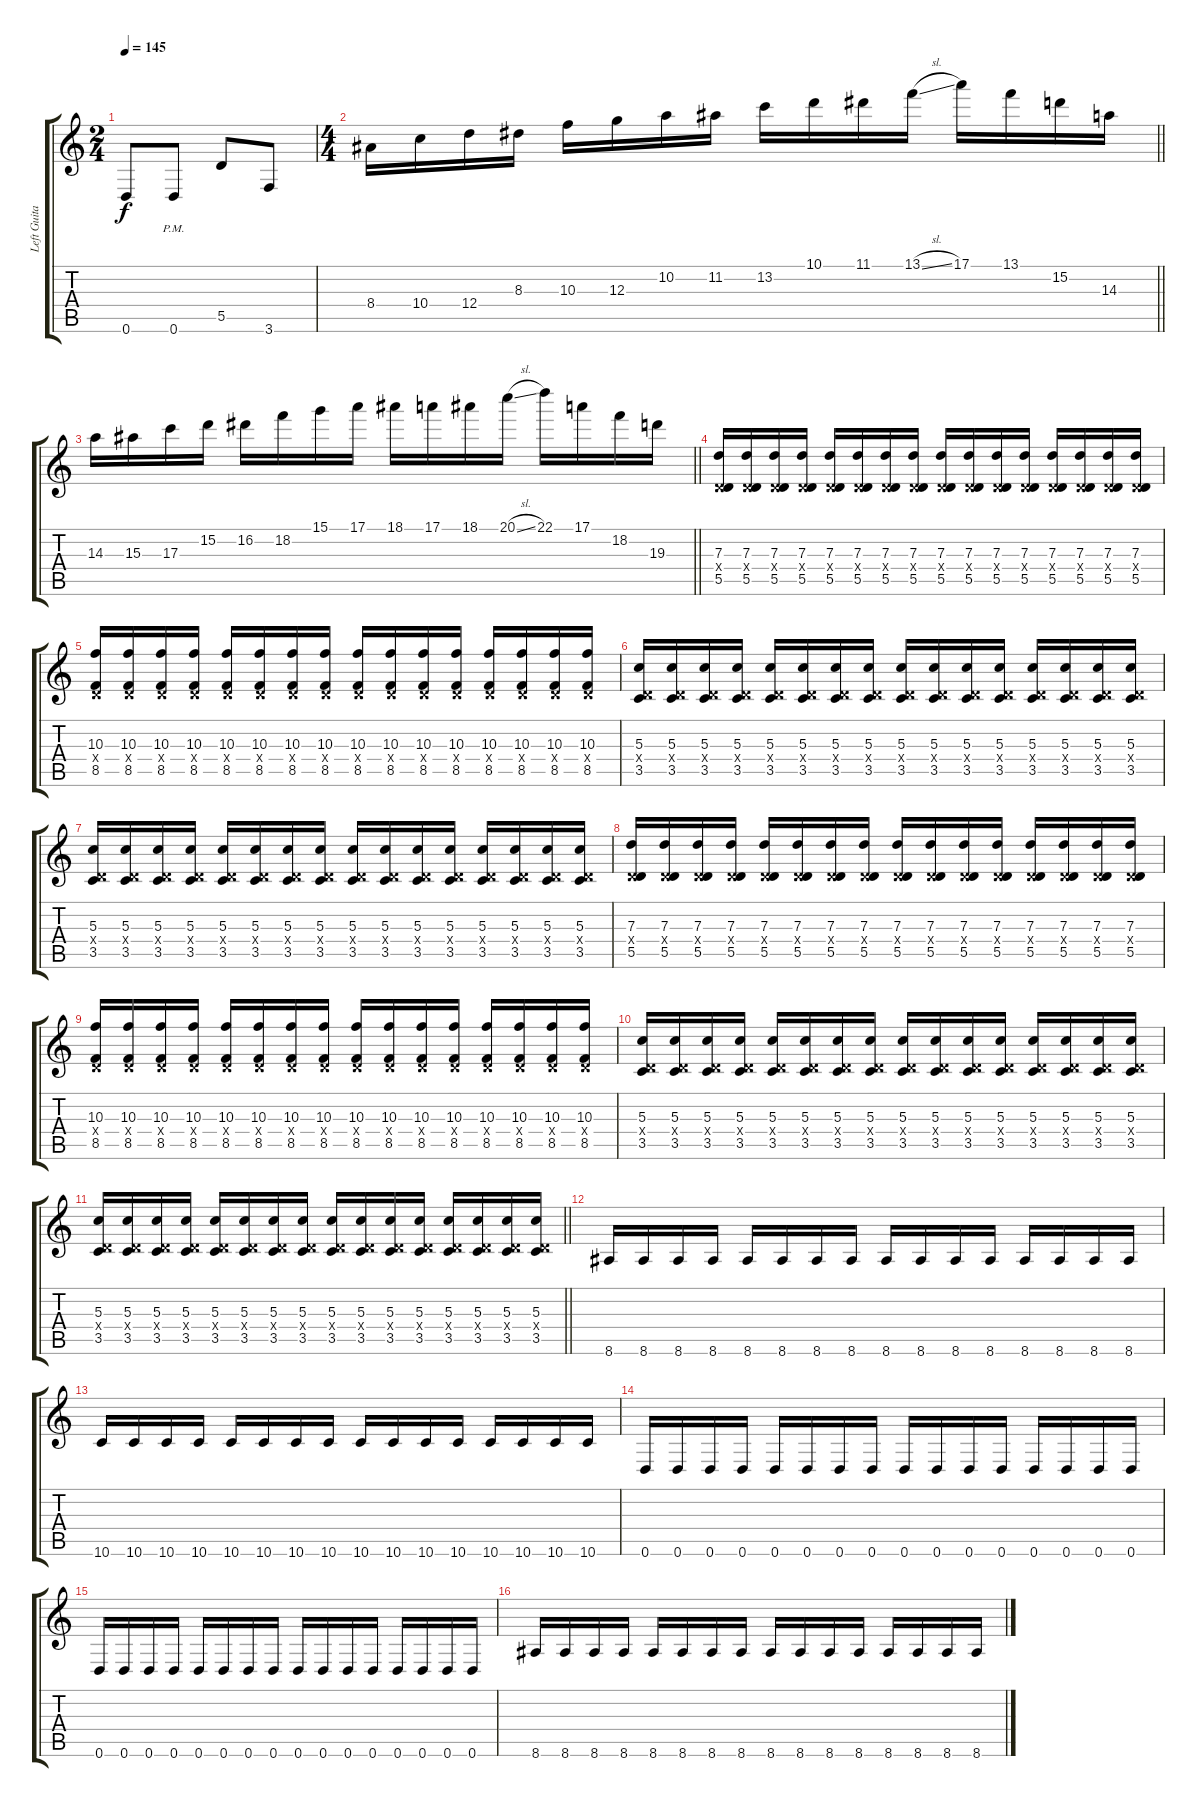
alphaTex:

\track ("Left Guitar" "Left Guita") {instrument distortionguitar}
\staff {score tabs}
\tuning (E4 B3 G3 D3 A2 D2) {hide}
\ts (2 4)
\tempo 145
\clef g2
\ks c
0.6.8{dy f} 0.6{pm}.8 5.5.8 3.6.8 |
\ts (4 4)
\barLineRight lightlight
8.4.16 10.4.16 12.4.16 8.3.16 10.3.16 12.3.16 10.2.16 11.2.16 13.2.16 10.1.16 11.1.16 13.1{sl}.16 17.1.16 13.1.16 15.2.16 14.3.16 |
\barLineRight lightlight
14.3.16 15.3.16 17.3.16 15.2.16 16.2.16 18.2.16 15.1.16 17.1.16 18.1.16 17.1.16 18.1.16 20.1{sl}.16 22.1.16 17.1.16 18.2.16 19.3.16 |
\section ("" "")
(7.3 0.4{x} 5.5).16 (7.3 0.4{x} 5.5).16 (7.3 0.4{x} 5.5).16 (7.3 0.4{x} 5.5).16 (7.3 0.4{x} 5.5).16 (7.3 0.4{x} 5.5).16 (7.3 0.4{x} 5.5).16 (7.3 0.4{x} 5.5).16 (7.3 0.4{x} 5.5).16 (7.3 0.4{x} 5.5).16 (7.3 0.4{x} 5.5).16 (7.3 0.4{x} 5.5).16 (7.3 0.4{x} 5.5).16 (7.3 0.4{x} 5.5).16 (7.3 0.4{x} 5.5).16 (7.3 0.4{x} 5.5).16 |
(10.3 0.4{x} 8.5).16 (10.3 0.4{x} 8.5).16 (10.3 0.4{x} 8.5).16 (10.3 0.4{x} 8.5).16 (10.3 0.4{x} 8.5).16 (10.3 0.4{x} 8.5).16 (10.3 0.4{x} 8.5).16 (10.3 0.4{x} 8.5).16 (10.3 0.4{x} 8.5).16 (10.3 0.4{x} 8.5).16 (10.3 0.4{x} 8.5).16 (10.3 0.4{x} 8.5).16 (10.3 0.4{x} 8.5).16 (10.3 0.4{x} 8.5).16 (10.3 0.4{x} 8.5).16 (10.3 0.4{x} 8.5).16 |
(5.3 0.4{x} 3.5).16 (5.3 0.4{x} 3.5).16 (5.3 0.4{x} 3.5).16 (5.3 0.4{x} 3.5).16 (5.3 0.4{x} 3.5).16 (5.3 0.4{x} 3.5).16 (5.3 0.4{x} 3.5).16 (5.3 0.4{x} 3.5).16 (5.3 0.4{x} 3.5).16 (5.3 0.4{x} 3.5).16 (5.3 0.4{x} 3.5).16 (5.3 0.4{x} 3.5).16 (5.3 0.4{x} 3.5).16 (5.3 0.4{x} 3.5).16 (5.3 0.4{x} 3.5).16 (5.3 0.4{x} 3.5).16 |
(5.3 0.4{x} 3.5).16 (5.3 0.4{x} 3.5).16 (5.3 0.4{x} 3.5).16 (5.3 0.4{x} 3.5).16 (5.3 0.4{x} 3.5).16 (5.3 0.4{x} 3.5).16 (5.3 0.4{x} 3.5).16 (5.3 0.4{x} 3.5).16 (5.3 0.4{x} 3.5).16 (5.3 0.4{x} 3.5).16 (5.3 0.4{x} 3.5).16 (5.3 0.4{x} 3.5).16 (5.3 0.4{x} 3.5).16 (5.3 0.4{x} 3.5).16 (5.3 0.4{x} 3.5).16 (5.3 0.4{x} 3.5).16 |
(7.3 0.4{x} 5.5).16 (7.3 0.4{x} 5.5).16 (7.3 0.4{x} 5.5).16 (7.3 0.4{x} 5.5).16 (7.3 0.4{x} 5.5).16 (7.3 0.4{x} 5.5).16 (7.3 0.4{x} 5.5).16 (7.3 0.4{x} 5.5).16 (7.3 0.4{x} 5.5).16 (7.3 0.4{x} 5.5).16 (7.3 0.4{x} 5.5).16 (7.3 0.4{x} 5.5).16 (7.3 0.4{x} 5.5).16 (7.3 0.4{x} 5.5).16 (7.3 0.4{x} 5.5).16 (7.3 0.4{x} 5.5).16 |
(10.3 0.4{x} 8.5).16 (10.3 0.4{x} 8.5).16 (10.3 0.4{x} 8.5).16 (10.3 0.4{x} 8.5).16 (10.3 0.4{x} 8.5).16 (10.3 0.4{x} 8.5).16 (10.3 0.4{x} 8.5).16 (10.3 0.4{x} 8.5).16 (10.3 0.4{x} 8.5).16 (10.3 0.4{x} 8.5).16 (10.3 0.4{x} 8.5).16 (10.3 0.4{x} 8.5).16 (10.3 0.4{x} 8.5).16 (10.3 0.4{x} 8.5).16 (10.3 0.4{x} 8.5).16 (10.3 0.4{x} 8.5).16 |
(5.3 0.4{x} 3.5).16 (5.3 0.4{x} 3.5).16 (5.3 0.4{x} 3.5).16 (5.3 0.4{x} 3.5).16 (5.3 0.4{x} 3.5).16 (5.3 0.4{x} 3.5).16 (5.3 0.4{x} 3.5).16 (5.3 0.4{x} 3.5).16 (5.3 0.4{x} 3.5).16 (5.3 0.4{x} 3.5).16 (5.3 0.4{x} 3.5).16 (5.3 0.4{x} 3.5).16 (5.3 0.4{x} 3.5).16 (5.3 0.4{x} 3.5).16 (5.3 0.4{x} 3.5).16 (5.3 0.4{x} 3.5).16 |
\barLineRight lightlight
(5.3 0.4{x} 3.5).16 (5.3 0.4{x} 3.5).16 (5.3 0.4{x} 3.5).16 (5.3 0.4{x} 3.5).16 (5.3 0.4{x} 3.5).16 (5.3 0.4{x} 3.5).16 (5.3 0.4{x} 3.5).16 (5.3 0.4{x} 3.5).16 (5.3 0.4{x} 3.5).16 (5.3 0.4{x} 3.5).16 (5.3 0.4{x} 3.5).16 (5.3 0.4{x} 3.5).16 (5.3 0.4{x} 3.5).16 (5.3 0.4{x} 3.5).16 (5.3 0.4{x} 3.5).16 (5.3 0.4{x} 3.5).16 |
\section ("" "")
8.6.16 8.6.16 8.6.16 8.6.16 8.6.16 8.6.16 8.6.16 8.6.16 8.6.16 8.6.16 8.6.16 8.6.16 8.6.16 8.6.16 8.6.16 8.6.16 |
10.6.16 10.6.16 10.6.16 10.6.16 10.6.16 10.6.16 10.6.16 10.6.16 10.6.16 10.6.16 10.6.16 10.6.16 10.6.16 10.6.16 10.6.16 10.6.16 |
0.6.16 0.6.16 0.6.16 0.6.16 0.6.16 0.6.16 0.6.16 0.6.16 0.6.16 0.6.16 0.6.16 0.6.16 0.6.16 0.6.16 0.6.16 0.6.16 |
0.6.16 0.6.16 0.6.16 0.6.16 0.6.16 0.6.16 0.6.16 0.6.16 0.6.16 0.6.16 0.6.16 0.6.16 0.6.16 0.6.16 0.6.16 0.6.16 |
8.6.16 8.6.16 8.6.16 8.6.16 8.6.16 8.6.16 8.6.16 8.6.16 8.6.16 8.6.16 8.6.16 8.6.16 8.6.16 8.6.16 8.6.16 8.6.16
